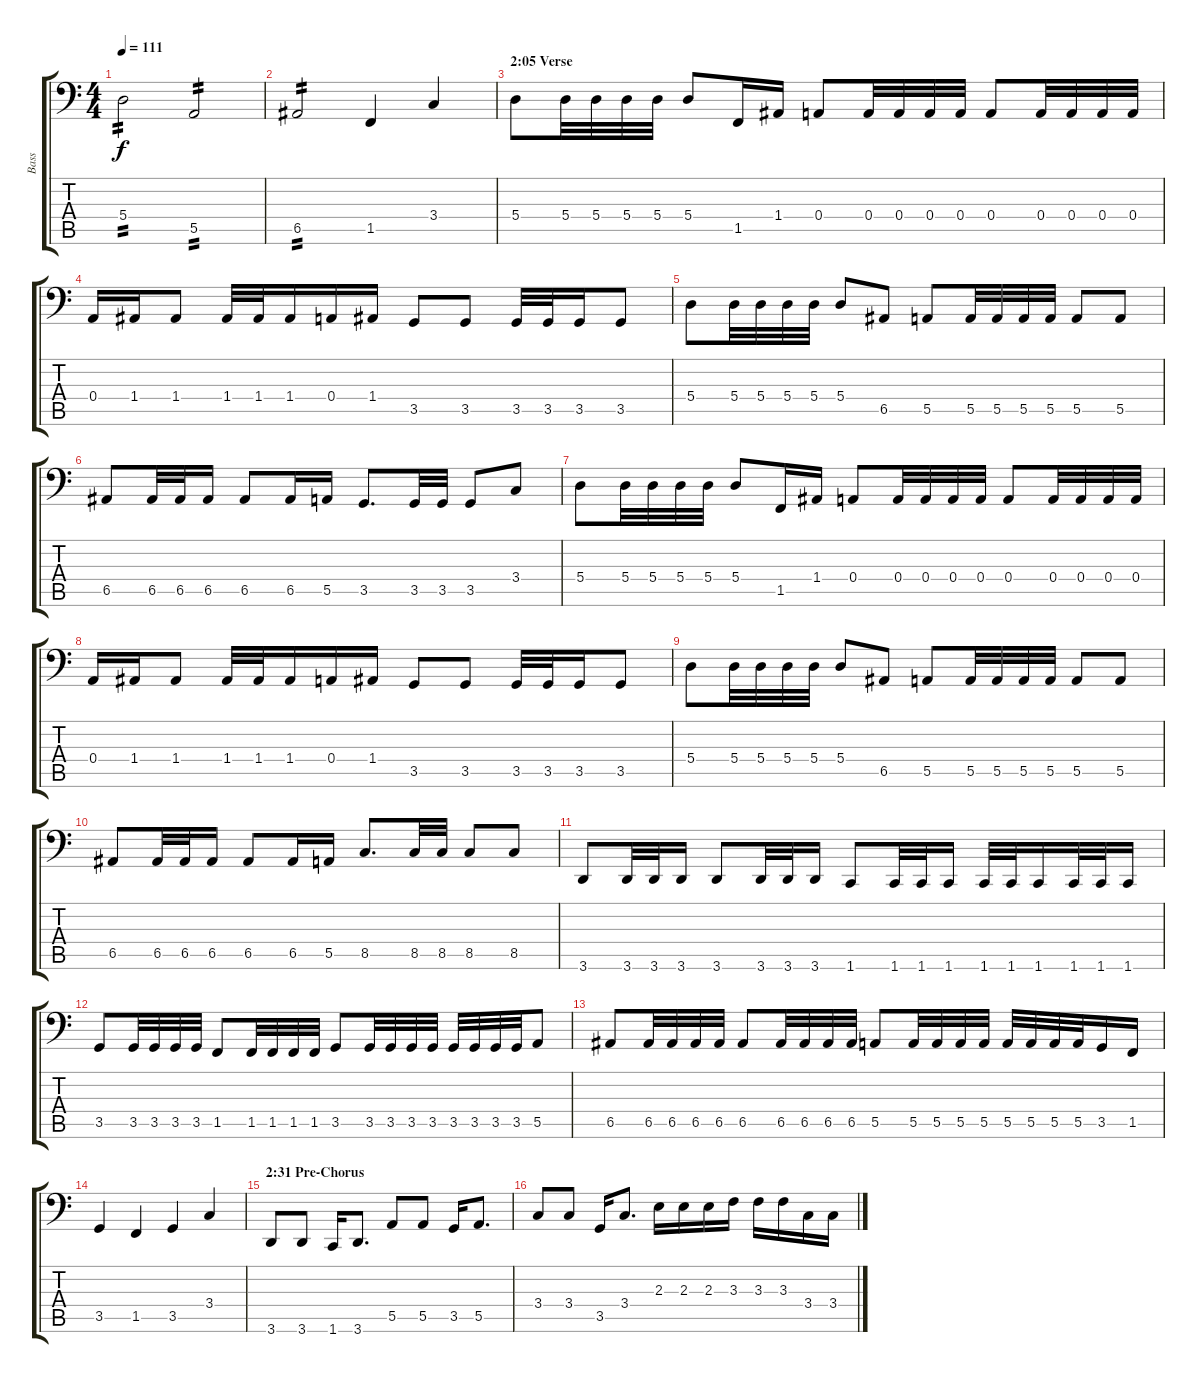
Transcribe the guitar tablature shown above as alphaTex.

\track ("Bass" "Bass") {instrument electricbasspick}
\staff {score tabs}
\tuning (B2 G2 D2 A1 E1 B0) {hide}
\ts (4 4)
\tempo 111
\clef f4
\ks c
5.4.2{tp 2 dy f} 5.5.2{tp 2} |
6.5.2{tp 2} 1.5.4 3.4.4 |
\section ("" "2:05 Verse")
5.4.8 5.4.32 5.4.32 5.4.32 5.4.32 5.4.8 1.5.16 1.4.16 0.4.8 0.4.32 0.4.32 0.4.32 0.4.32 0.4.8 0.4.32 0.4.32 0.4.32 0.4.32 |
0.4.16 1.4.16 1.4.8 1.4.32 1.4.32 1.4.16 0.4.16 1.4.16 3.5.8 3.5.8 3.5.32 3.5.32 3.5.16 3.5.8 |
5.4.8 5.4.32 5.4.32 5.4.32 5.4.32 5.4.8 6.5.8 5.5.8 5.5.32 5.5.32 5.5.32 5.5.32 5.5.8 5.5.8 |
6.5.8 6.5.32 6.5.32 6.5.16 6.5.8 6.5.16 5.5.16 3.5.8{d} 3.5.32 3.5.32 3.5.8 3.4.8 |
5.4.8 5.4.32 5.4.32 5.4.32 5.4.32 5.4.8 1.5.16 1.4.16 0.4.8 0.4.32 0.4.32 0.4.32 0.4.32 0.4.8 0.4.32 0.4.32 0.4.32 0.4.32 |
0.4.16 1.4.16 1.4.8 1.4.32 1.4.32 1.4.16 0.4.16 1.4.16 3.5.8 3.5.8 3.5.32 3.5.32 3.5.16 3.5.8 |
5.4.8 5.4.32 5.4.32 5.4.32 5.4.32 5.4.8 6.5.8 5.5.8 5.5.32 5.5.32 5.5.32 5.5.32 5.5.8 5.5.8 |
6.5.8 6.5.32 6.5.32 6.5.16 6.5.8 6.5.16 5.5.16 8.5.8{d} 8.5.32 8.5.32 8.5.8 8.5.8 |
3.6.8 3.6.32 3.6.32 3.6.16 3.6.8 3.6.32 3.6.32 3.6.16 1.6.8 1.6.32 1.6.32 1.6.16 1.6.32 1.6.32 1.6.16 1.6.32 1.6.32 1.6.16 |
3.5.8 3.5.32 3.5.32 3.5.32 3.5.32 1.5.8 1.5.32 1.5.32 1.5.32 1.5.32 3.5.8 3.5.32 3.5.32 3.5.32 3.5.32 3.5.32 3.5.32 3.5.32 3.5.32 5.5.8 |
6.5.8 6.5.32 6.5.32 6.5.32 6.5.32 6.5.8 6.5.32 6.5.32 6.5.32 6.5.32 5.5.8 5.5.32 5.5.32 5.5.32 5.5.32 5.5.32 5.5.32 5.5.32 5.5.32 3.5.16 1.5.16 |
3.5.4 1.5.4 3.5.4 3.4.4 |
\section ("" "2:31 Pre-Chorus")
3.6.8 3.6.8 1.6.16 3.6.8{d} 5.5.8 5.5.8 3.5.16 5.5.8{d} |
3.4.8 3.4.8 3.5.16 3.4.8{d} 2.3.16 2.3.16 2.3.16 3.3.16 3.3.16 3.3.16 3.4.16 3.4.16
